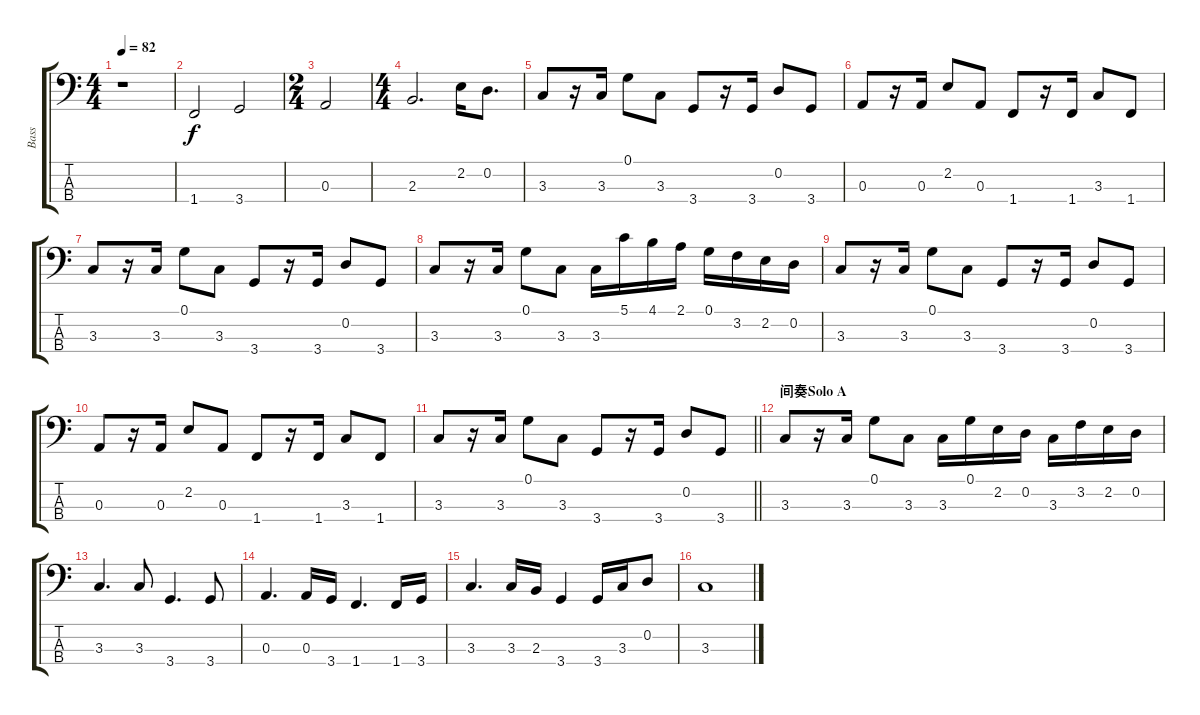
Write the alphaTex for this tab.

\track ("Bass" "Bass") {instrument electricbassfinger}
\staff {score tabs}
\tuning (G2 D2 A1 E1) {hide}
\ts (4 4)
\tempo 82
\clef f4
\ks c
r.1{dy f} |
1.4.2 3.4.2 |
\ts (2 4)
0.3.2 |
\ts (4 4)
2.3.2{d} 2.2.16 0.2.8{d} |
3.3.8 r.16 3.3.16 0.1.8 3.3.8 3.4.8 r.16 3.4.16 0.2.8 3.4.8 |
0.3.8 r.16 0.3.16 2.2.8 0.3.8 1.4.8 r.16 1.4.16 3.3.8 1.4.8 |
3.3.8 r.16 3.3.16 0.1.8 3.3.8 3.4.8 r.16 3.4.16 0.2.8 3.4.8 |
3.3.8 r.16 3.3.16 0.1.8 3.3.8 3.3.16 5.1.16 4.1.16 2.1.16 0.1.16 3.2.16 2.2.16 0.2.16 |
3.3.8 r.16 3.3.16 0.1.8 3.3.8 3.4.8 r.16 3.4.16 0.2.8 3.4.8 |
0.3.8 r.16 0.3.16 2.2.8 0.3.8 1.4.8 r.16 1.4.16 3.3.8 1.4.8 |
\barLineRight lightlight
3.3.8 r.16 3.3.16 0.1.8 3.3.8 3.4.8 r.16 3.4.16 0.2.8 3.4.8 |
\section ("" "间奏Solo A")
3.3.8 r.16 3.3.16 0.1.8 3.3.8 3.3.16 0.1.16 2.2.16 0.2.16 3.3.16 3.2.16 2.2.16 0.2.16 |
3.3.4{d} 3.3.8 3.4.4{d} 3.4.8 |
0.3.4{d} 0.3.16 3.4.16 1.4.4{d} 1.4.16 3.4.16 |
3.3.4{d} 3.3.16 2.3.16 3.4.4 3.4.16 3.3.16 0.2.8 |
3.3.1
